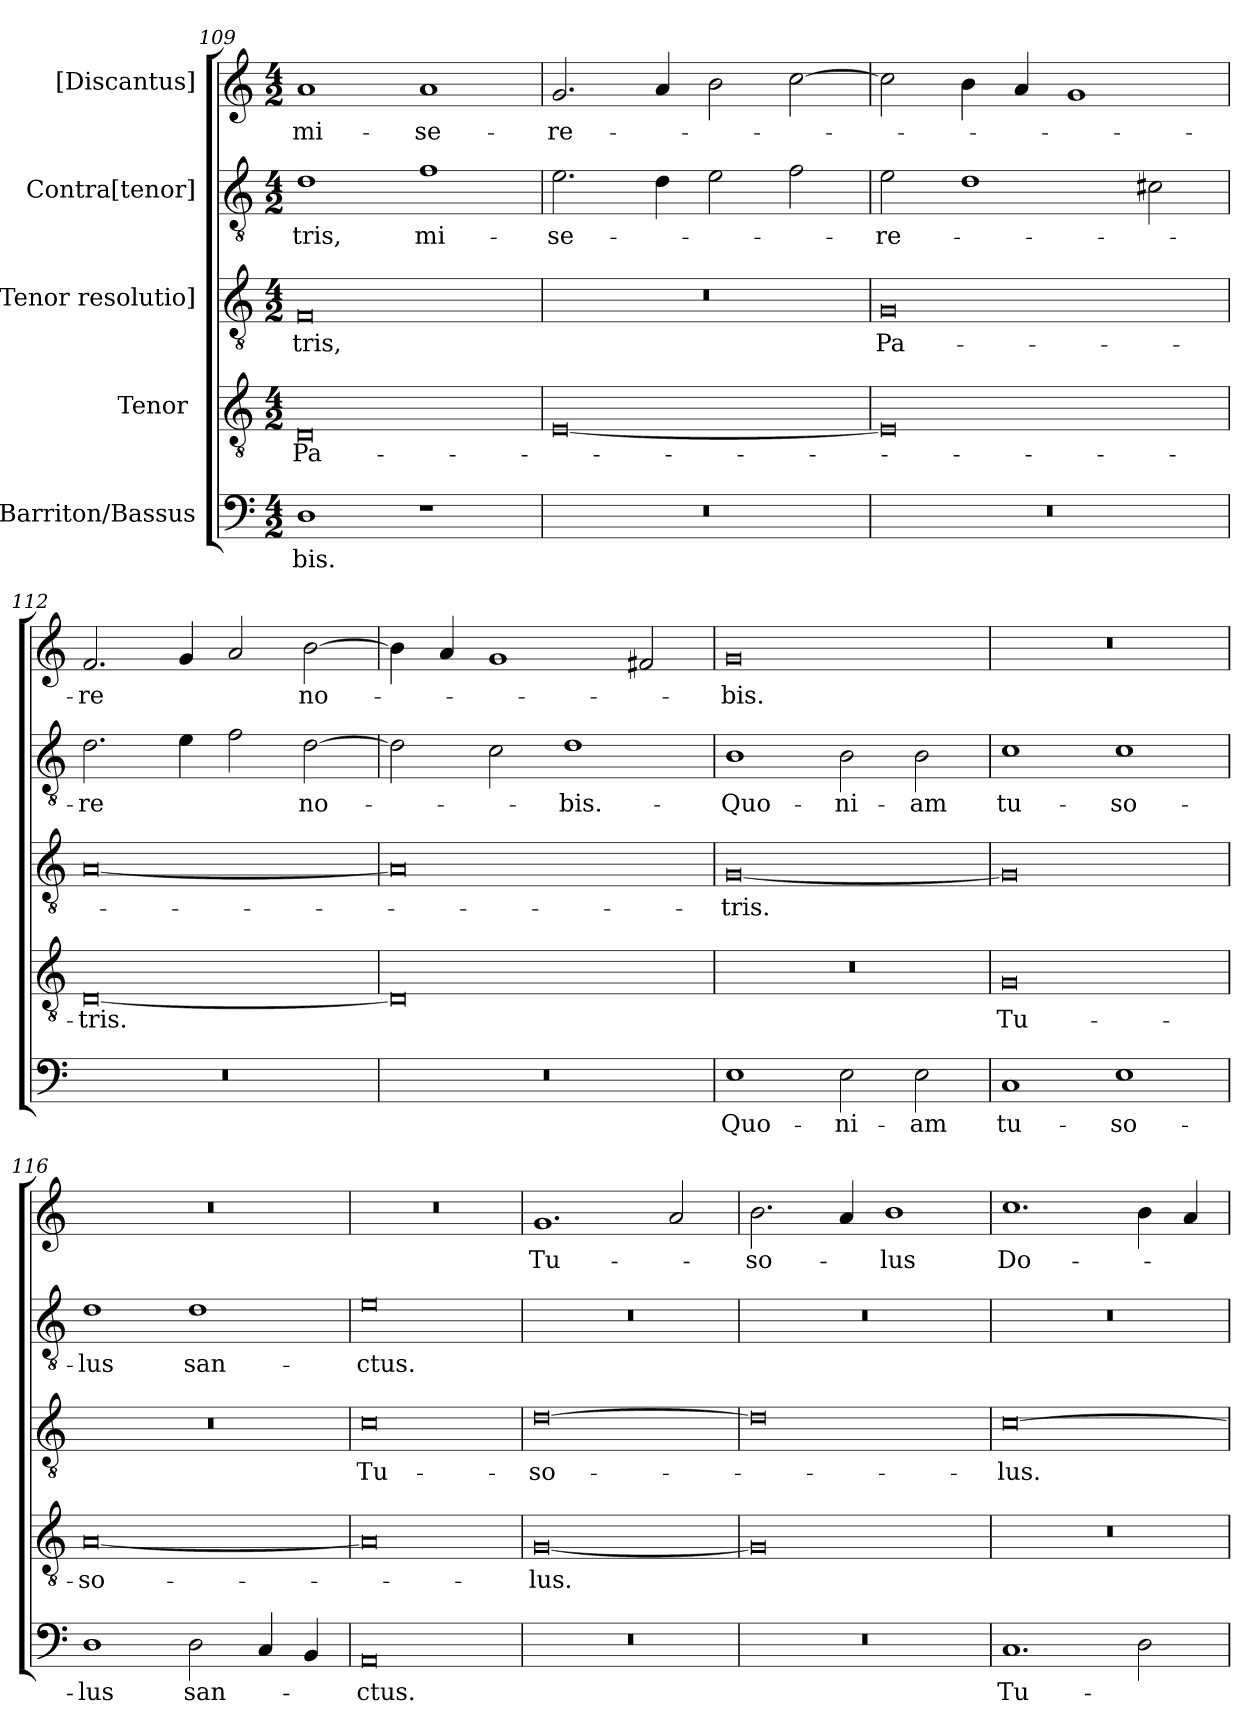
**kern	**text	**kern	**text	**kern	**text	**kern	**text	**kern	**text
*part5	*part5	*part4	*part4	*part3	*part3	*part2	*part2	*part1	*part1
*staff5	*staff5	*staff4	*staff4	*staff3	*staff3	*staff2	*staff2	*staff1	*staff1
*I"Barriton/Bassus	*	*I"Tenor [2]	*	*I"[Tenor resolutio]	*	*I"Contra[tenor]	*	*I"[Discantus]	*
*clefF4	*	*clefGv2	*	*clefGv2	*	*clefGv2	*	*clefG2	*
*k[]	*	*k[]	*	*k[]	*	*k[]	*	*k[]	*
*M4/2	*	*M4/2	*	*M4/2	*	*M4/2	*	*M4/2	*
=109	=109	=109	=109	=109	=109	=109	=109	=109	=109
1D\	-bis.	0D/	Pa-	0F/	-tris,	1d\	-tris,	1a/	mi-
1r	.	.	.	.	.	1f\	mi-	1a/	-se-
=110	=110	=110	=110	=110	=110	=110	=110	=110	=110
0r	.	[0E/	.	0r	.	2.e\	-se-	2.g/	-re-
.	.	.	.	.	.	4d\	.	4a/	.
.	.	.	.	.	.	2e\	.	2b\	.
.	.	.	.	.	.	2f\	.	[2cc\	.
=111	=111	=111	=111	=111	=111	=111	=111	=111	=111
0r	.	0E/]	.	0G/	Pa-	2e\	-re-	2cc\]	.
.	.	.	.	.	.	1d\	.	4b\	.
.	.	.	.	.	.	.	.	4a/	.
.	.	.	.	.	.	.	.	1g/	.
.	.	.	.	.	.	2c#X\	.	.	.
=112	=112	=112	=112	=112	=112	=112	=112	=112	=112
0r	.	[0D/	-tris.	[0A/	.	2.d\	-re	2.f/	-re
.	.	.	.	.	.	4e\	.	4g/	.
.	.	.	.	.	.	2f\	.	2a/	.
.	.	.	.	.	.	[2d\	no-	[2b\	no-
=113	=113	=113	=113	=113	=113	=113	=113	=113	=113
0r	.	0D/]	.	0A/]	.	2d\]	.	4b\]	.
.	.	.	.	.	.	.	.	4a/	.
.	.	.	.	.	.	2c\	.	1g/	.
.	.	.	.	.	.	1d\	bis.-	.	.
.	.	.	.	.	.	.	.	2f#X/	.
=114	=114	=114	=114	=114	=114	=114	=114	=114	=114
1E\	Quo-	0r	.	[0G/	-tris.	1B\	Quo-	0g/	-bis.
2E\	-ni-	.	.	.	.	2B\	-ni-	.	.
2E\	-am	.	.	.	.	2B\	-am	.	.
=115	=115	=115	=115	=115	=115	=115	=115	=115	=115
1C/	tu-	0G/	Tu-	0G/]	.	1c\	tu-	0r	.
1E\	so-	.	.	.	.	1c\	so-	.	.
=116	=116	=116	=116	=116	=116	=116	=116	=116	=116
1D\	-lus	[0A/	so-	0r	.	1d\	-lus	0r	.
2D\	san-	.	.	.	.	1d\	san-	.	.
4C/	.	.	.	.	.	.	.	.	.
4BB/	.	.	.	.	.	.	.	.	.
=117	=117	=117	=117	=117	=117	=117	=117	=117	=117
0AA/	-ctus.	0A/]	.	0c\	Tu-	0e\	-ctus.	0r	.
=118	=118	=118	=118	=118	=118	=118	=118	=118	=118
0r	.	[0G/	-lus.	[0d\	so-	0r	.	1.g/	Tu-
.	.	.	.	.	.	.	.	2a/	.
=119	=119	=119	=119	=119	=119	=119	=119	=119	=119
0r	.	0G/]	.	0d\]	.	0r	.	2.b\	so-
.	.	.	.	.	.	.	.	4a/	.
.	.	.	.	.	.	.	.	1b\	-lus
=120	=120	=120	=120	=120	=120	=120	=120	=120	=120
1.C/	Tu-	0r	.	[0c\	-lus.	0r	.	1.cc\	Do-
2D\	.	.	.	.	.	.	.	4b\	.
.	.	.	.	.	.	.	.	4a/	.
=	=	=	=	=	=	=	=	=	=
*-	*-	*-	*-	*-	*-	*-	*-	*-	*-
